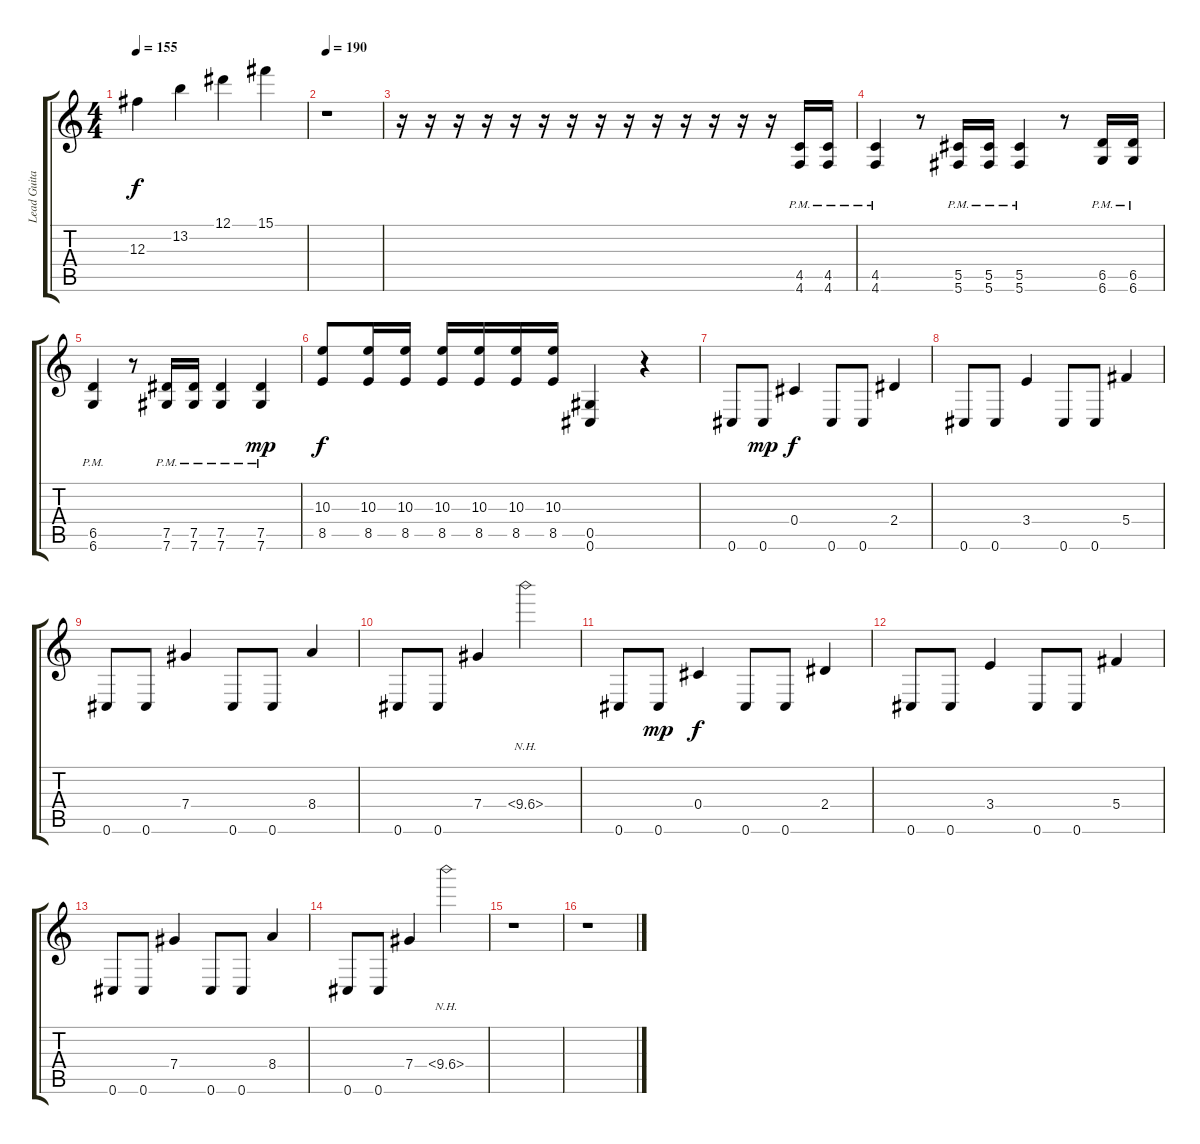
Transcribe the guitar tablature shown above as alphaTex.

\track ("Lead Guitar" "Lead Guita") {instrument distortionguitar}
\staff {score tabs}
\tuning (Eb4 Bb3 Gb3 Db3 Ab2 Db2) {hide}
\ts (4 4)
\tempo 155
\clef g2
\ks c
12.3.4{dy f} 13.2.4 12.1.4 15.1.4 |
\tempo 190
r.1 |
r.16 r.16 r.16 r.16 r.16 r.16 r.16 r.16 r.16 r.16 r.16 r.16 r.16 r.16 (4.5{pm} 4.6{pm}).16 (4.5{pm} 4.6{pm}).16 |
(4.5{pm} 4.6{pm}).4 r.8 (5.5{pm} 5.6{pm}).16 (5.5{pm} 5.6{pm}).16 (5.5{pm} 5.6{pm}).4 r.8 (6.5{pm} 6.6{pm}).16 (6.5{pm} 6.6{pm}).16 |
(6.5{pm} 6.6{pm}).4 r.8 (7.5{pm} 7.6{pm}).16 (7.5{pm} 7.6{pm}).16 (7.5{pm} 7.6{pm}).4 (7.5{pm} 7.6{pm}).4{dy mp} |
(10.3 8.5).8{dy f} (10.3 8.5).16 (10.3 8.5).16 (10.3 8.5).16 (10.3 8.5).16 (10.3 8.5).16 (10.3 8.5).16 (0.5 0.6).4 r.4 |
0.6.8 0.6.8{dy mp} 0.4.4{dy f} 0.6.8 0.6.8 2.4.4 |
0.6.8 0.6.8 3.4.4 0.6.8 0.6.8 5.4.4 |
0.6.8 0.6.8 7.4.4 0.6.8 0.6.8 8.4.4 |
0.6.8 0.6.8 7.4.4 10.4{nh}.2 |
0.6.8 0.6.8{dy mp} 0.4.4{dy f} 0.6.8 0.6.8 2.4.4 |
0.6.8 0.6.8 3.4.4 0.6.8 0.6.8 5.4.4 |
0.6.8 0.6.8 7.4.4 0.6.8 0.6.8 8.4.4 |
0.6.8 0.6.8 7.4.4 10.4{nh}.2 |
r.1 |
r.1
